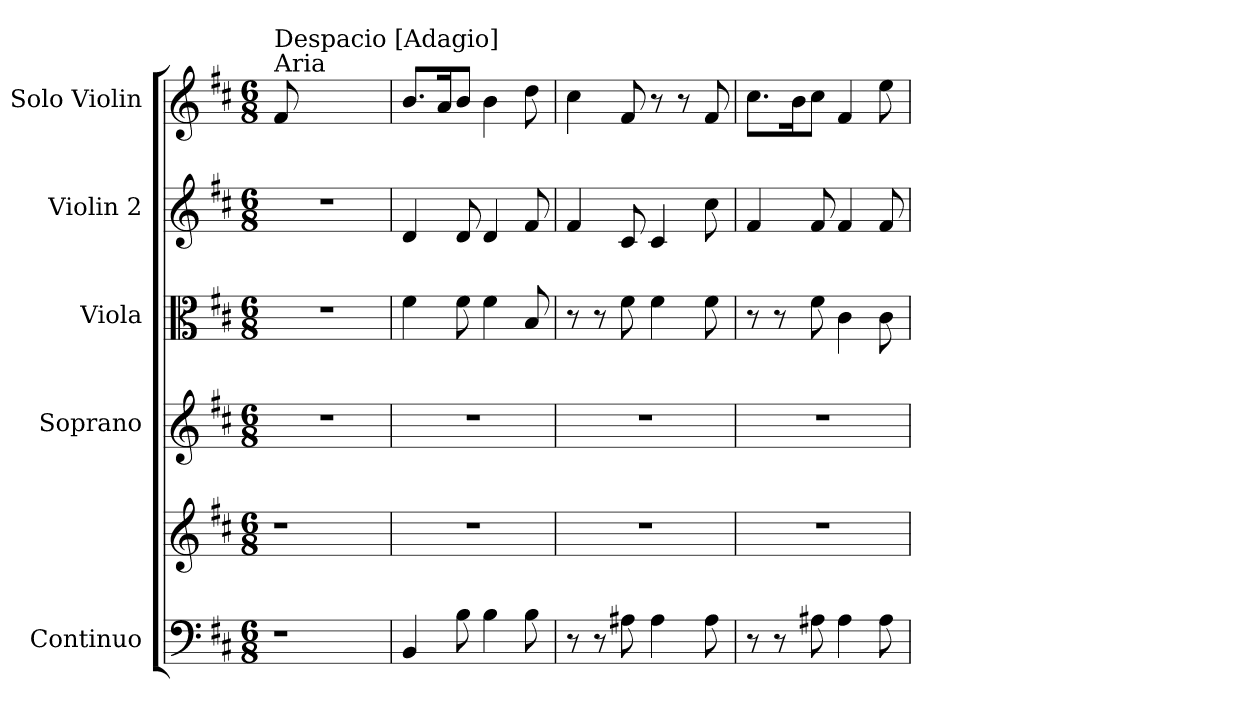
**kern	**kern	**kern	**kern	**kern	**kern
*part5	*part5	*part4	*part3	*part2	*part1
*staff6	*staff5	*staff4	*staff3	*staff2	*staff1
*I"Continuo	*	*I"Soprano	*I"Viola	*I"Violin 2	*I"Solo Violin
*I'Cont.	*	*I'S.	*I'Vla.	*I'Vln. 2	*I'Vln.
!!LO:PB:g=z
*clefF4	*clefG2	*clefG2	*clefC3	*clefG2	*clefG2
*k[f#c#]	*k[f#c#]	*k[f#c#]	*k[f#c#]	*k[f#c#]	*k[f#c#]
*D:	*D:	*D:	*D:	*D:	*D:
*M6/8	*M6/8	*M6/8	*M6/8	*M6/8	*M6/8
=1	=1	=1	=1	=1	=1
!	!	!	!	!	!LO:TX:a:t=Aria
!	!	!	!	!	!LO:TX:t=Despacio [Adagio]
!LO:N:vis=1	!LO:N:vis=1	!LO:N:vis=1	!LO:N:vis=1	!LO:N:vis=1	!
8r	8r	2.r	2.r	2.r	8f#i/
2ryy	2ryy	.	.	.	2ryy
8ryy	8ryy	.	.	.	8ryy
=2	=2	=2	=2	=2	=2
!	!LO:N:vis=1	!LO:N:vis=1	!	!	!
4BBi/	2.r	2.r	4f#i\	4di/	8.bi/L
.	.	.	.	.	16ai/k
8Bi\	.	.	8f#i\	8di/	8bi/J
4Bi\	.	.	4f#i\	4di/	4bi\
8Bi\	.	.	8Bi/	8f#i/	8ddi\
=3	=3	=3	=3	=3	=3
!	!LO:N:vis=1	!LO:N:vis=1	!	!	!
8r	2.r	2.r	8r	4f#i/	4cc#i\
8r	.	.	8r	.	.
8A#Xi\	.	.	8f#i\	8c#i/	8f#i/
4A#i\	.	.	4f#i\	4c#i/	8r
.	.	.	.	.	8r
8A#i\	.	.	8f#i\	8cc#i\	8f#i/
=4	=4	=4	=4	=4	=4
!	!LO:N:vis=1	!LO:N:vis=1	!	!	!
8r	2.r	2.r	8r	4f#i/	8.cc#i\L
8r	.	.	8r	.	.
.	.	.	.	.	16bi\k
8A#Xi\	.	.	8f#i\	8f#i/	8cc#i\J
4A#i\	.	.	4c#i\	4f#i/	4f#i/
8A#i\	.	.	8c#i\	8f#i/	8eei\
=	=	=	=	=	=
*-	*-	*-	*-	*-	*-
